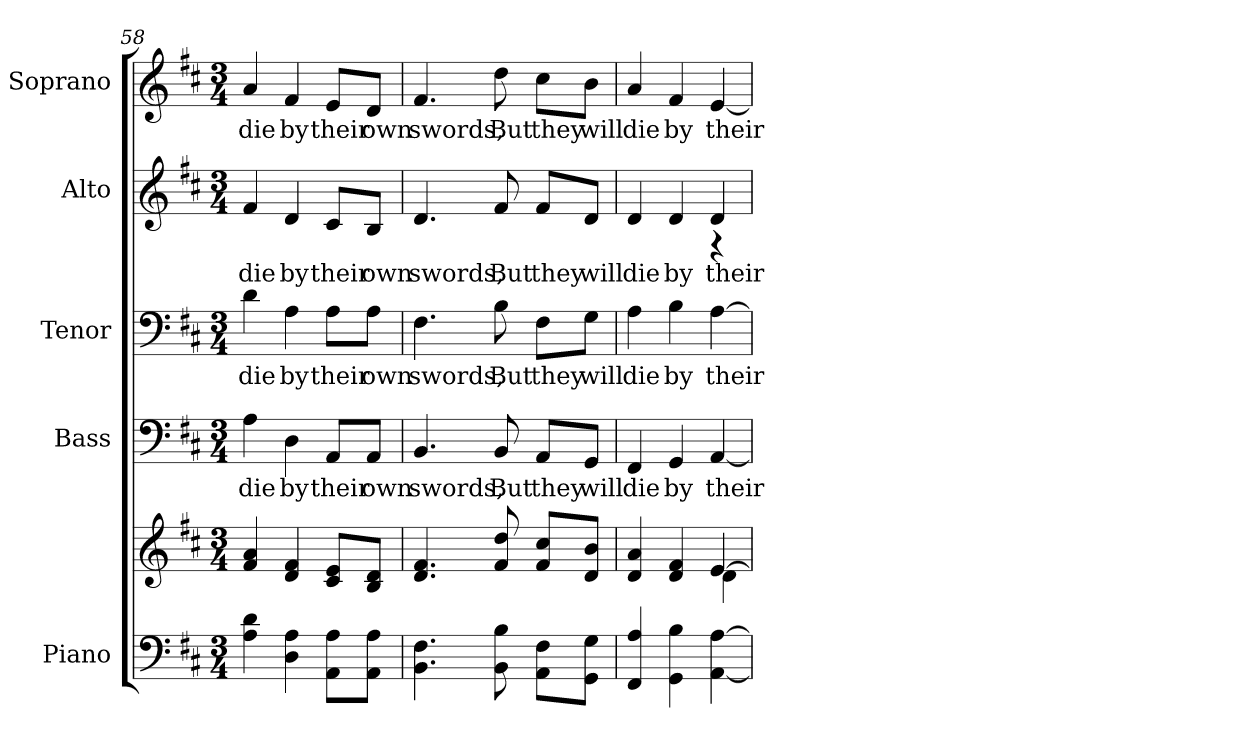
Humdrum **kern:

**kern	**kern	**kern	**text	**kern	**text	**kern	**text	**kern	**text
*part5	*part5	*part4	*part4	*part3	*part3	*part2	*part2	*part1	*part1
*staff6	*staff5	*staff4	*staff4	*staff3	*staff3	*staff2	*staff2	*staff1	*staff1
*I"Piano	*	*I"Bass	*	*I"Tenor	*	*I"Alto	*	*I"Soprano	*
*I'Pno.	*	*I'B.	*	*I'T.	*	*I'A.	*	*I'S.	*
!!LO:PB:g=z
*clefF4	*clefG2	*clefF4	*	*clefF4	*	*clefG2	*	*clefG2	*
*k[f#c#]	*k[f#c#]	*k[f#c#]	*	*k[f#c#]	*	*k[f#c#]	*	*k[f#c#]	*
*D:	*D:	*D:	*	*D:	*	*D:	*	*D:	*
*M3/4	*M3/4	*M3/4	*	*M3/4	*	*M3/4	*	*M3/4	*
=58	=58	=58	=58	=58	=58	=58	=58	=58	=58
!	!	!	!LO:LY:b:color=#000000	!	!	!	!	!	!
!	!	!	!	!	!LO:LY:b:color=#000000	!	!	!	!
!	!	!	!	!	!	!	!LO:LY:b:color=#000000	!	!
!	!	!	!	!	!	!	!	!	!LO:LY:b:color=#000000
4Ai\ 4di	4f#i/ 4ai	4Ai\	die	4di\	die	4f#i/	die	4ai/	die
!	!	!	!LO:LY:b:color=#000000	!	!	!	!	!	!
!	!	!	!	!	!LO:LY:b:color=#000000	!	!	!	!
!	!	!	!	!	!	!	!LO:LY:b:color=#000000	!	!
!	!	!	!	!	!	!	!	!	!LO:LY:b:color=#000000
4Di\ 4Ai	4di/ 4f#i	4Di\	by	4Ai\	by	4di/	by	4f#i/	by
!	!	!	!LO:LY:b:color=#000000	!	!	!	!	!	!
!	!	!	!	!	!LO:LY:b:color=#000000	!	!	!	!
!	!	!	!	!	!	!	!LO:LY:b:color=#000000	!	!
!	!	!	!	!	!	!	!	!	!LO:LY:b:color=#000000
8AAi\ 8Ai\L	8c#i/ 8ei/L	8AAi/L	their	8Ai\L	their	8c#i/L	their	8ei/L	their
!	!	!	!LO:LY:b:color=#000000	!	!	!	!	!	!
!	!	!	!	!	!LO:LY:b:color=#000000	!	!	!	!
!	!	!	!	!	!	!	!LO:LY:b:color=#000000	!	!
!	!	!	!	!	!	!	!	!	!LO:LY:b:color=#000000
8AAi\ 8Ai\J	8Bi/ 8di/J	8AAi/J	own	8Ai\J	own	8Bi/J	own	8di/J	own
=59	=59	=59	=59	=59	=59	=59	=59	=59	=59
!	!	!	!LO:LY:b:color=#000000	!	!	!	!	!	!
!	!	!	!	!	!LO:LY:b:color=#000000	!	!	!	!
!	!	!	!	!	!	!	!LO:LY:b:color=#000000	!	!
!	!	!	!	!	!	!	!	!	!LO:LY:b:color=#000000
4.BBi\ 4.F#i	4.di/ 4.f#i	4.BBi/	swords,	4.F#i\	swords,	4.di/	swords,	4.f#i/	swords,
!	!	!	!LO:LY:b:color=#000000	!	!	!	!	!	!
!	!	!	!	!	!LO:LY:b:color=#000000	!	!	!	!
!	!	!	!	!	!	!	!LO:LY:b:color=#000000	!	!
!	!	!	!	!	!	!	!	!	!LO:LY:b:color=#000000
8BBi\ 8Bi	8f#i/ 8ddi	8BBi/	But	8Bi\	But	8f#i/	But	8ddi\	But
!	!	!	!LO:LY:b:color=#000000	!	!	!	!	!	!
!	!	!	!	!	!LO:LY:b:color=#000000	!	!	!	!
!	!	!	!	!	!	!	!LO:LY:b:color=#000000	!	!
!	!	!	!	!	!	!	!	!	!LO:LY:b:color=#000000
8AAi\ 8F#i\L	8f#i/ 8cc#i/L	8AAi/L	they	8F#i\L	they	8f#i/L	they	8cc#i\L	they
!	!	!	!LO:LY:b:color=#000000	!	!	!	!	!	!
!	!	!	!	!	!LO:LY:b:color=#000000	!	!	!	!
!	!	!	!	!	!	!	!LO:LY:b:color=#000000	!	!
!	!	!	!	!	!	!	!	!	!LO:LY:b:color=#000000
8GGi\ 8Gi\J	8di/ 8bi/J	8GGi/J	will	8Gi\J	will	8di/J	will	8bi\J	will
=60	=60	=60	=60	=60	=60	=60	=60	=60	=60
*	*^	*	*	*	*	*	*	*	*
!	!	!	!	!LO:LY:b:color=#000000	!	!	!	!	!	!
!	!	!	!	!	!	!LO:LY:b:color=#000000	!	!	!	!
!	!	!	!	!	!	!	!	!LO:LY:b:color=#000000	!	!
*	*	*	*	*	*	*	*^	*	*	*
!	!	!	!	!	!	!	!	!	!	!	!LO:LY:b:color=#000000
4FF#i/ 4Ai	4di/ 4ai	2ryy	4FF#i/	die	4Ai\	die	4di/	2ryy	die	4ai/	die
!	!	!	!	!LO:LY:b:color=#000000	!	!	!	!	!	!	!
!	!	!	!	!	!	!LO:LY:b:color=#000000	!	!	!	!	!
!	!	!	!	!	!	!	!	!	!LO:LY:b:color=#000000	!	!
!	!	!	!	!	!	!	!	!	!	!	!LO:LY:b:color=#000000
4GGi\ 4Bi	4di/ 4f#i	.	4GGi/	by	4Bi\	by	4di/	.	by	4f#i/	by
!	!	!	!	!LO:LY:b:color=#000000	!	!	!	!	!	!	!
!	!	!	!	!	!	!LO:LY:b:color=#000000	!	!	!	!	!
!	!	!	!	!	!	!	!	!	!LO:LY:b:color=#000000	!	!
!	!	!	!	!	!	!	!	!	!	!	!LO:LY:b:color=#000000
[<4AAi\ [>4Ai	[>4ei/	4di\	[<4AAi/	their	[>4Ai\	their	4di/	4r	their	[<4ei/	their
*	*v	*v	*	*	*	*	*v	*v	*	*	*
=	=	=	=	=	=	=	=	=	=
*-	*-	*-	*-	*-	*-	*-	*-	*-	*-
